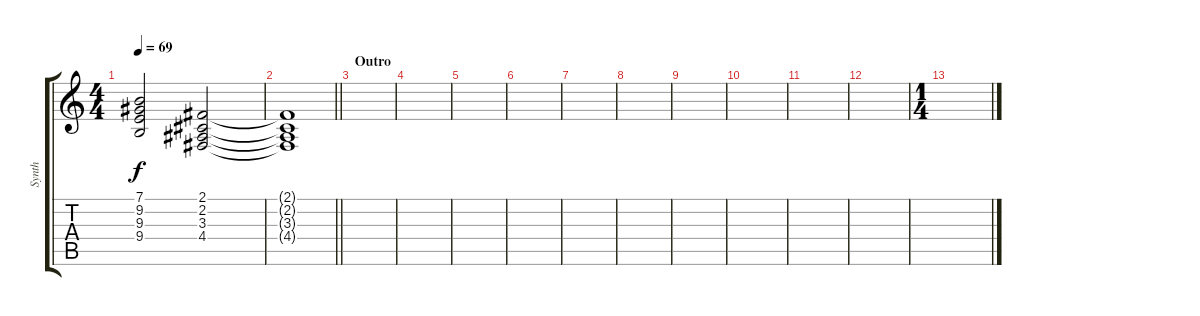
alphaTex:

\track ("Synth" "Synth") {instrument stringensemble1}
\staff {score tabs}
\tuning (E4 B3 G3 D3 A2 E2) {hide}
\ts (4 4)
\tempo 69
\clef g2
\ks c
(7.1 9.2 9.3 9.4).2{dy f} (2.1 2.2 3.3 4.4).2 |
\barLineRight lightlight
(2.1{t} 2.2{t} 3.3{t} 4.4{t}).1 |
\section ("" "Outro")
|
|
|
|
|
|
|
|
|
|
\ts (1 4)
